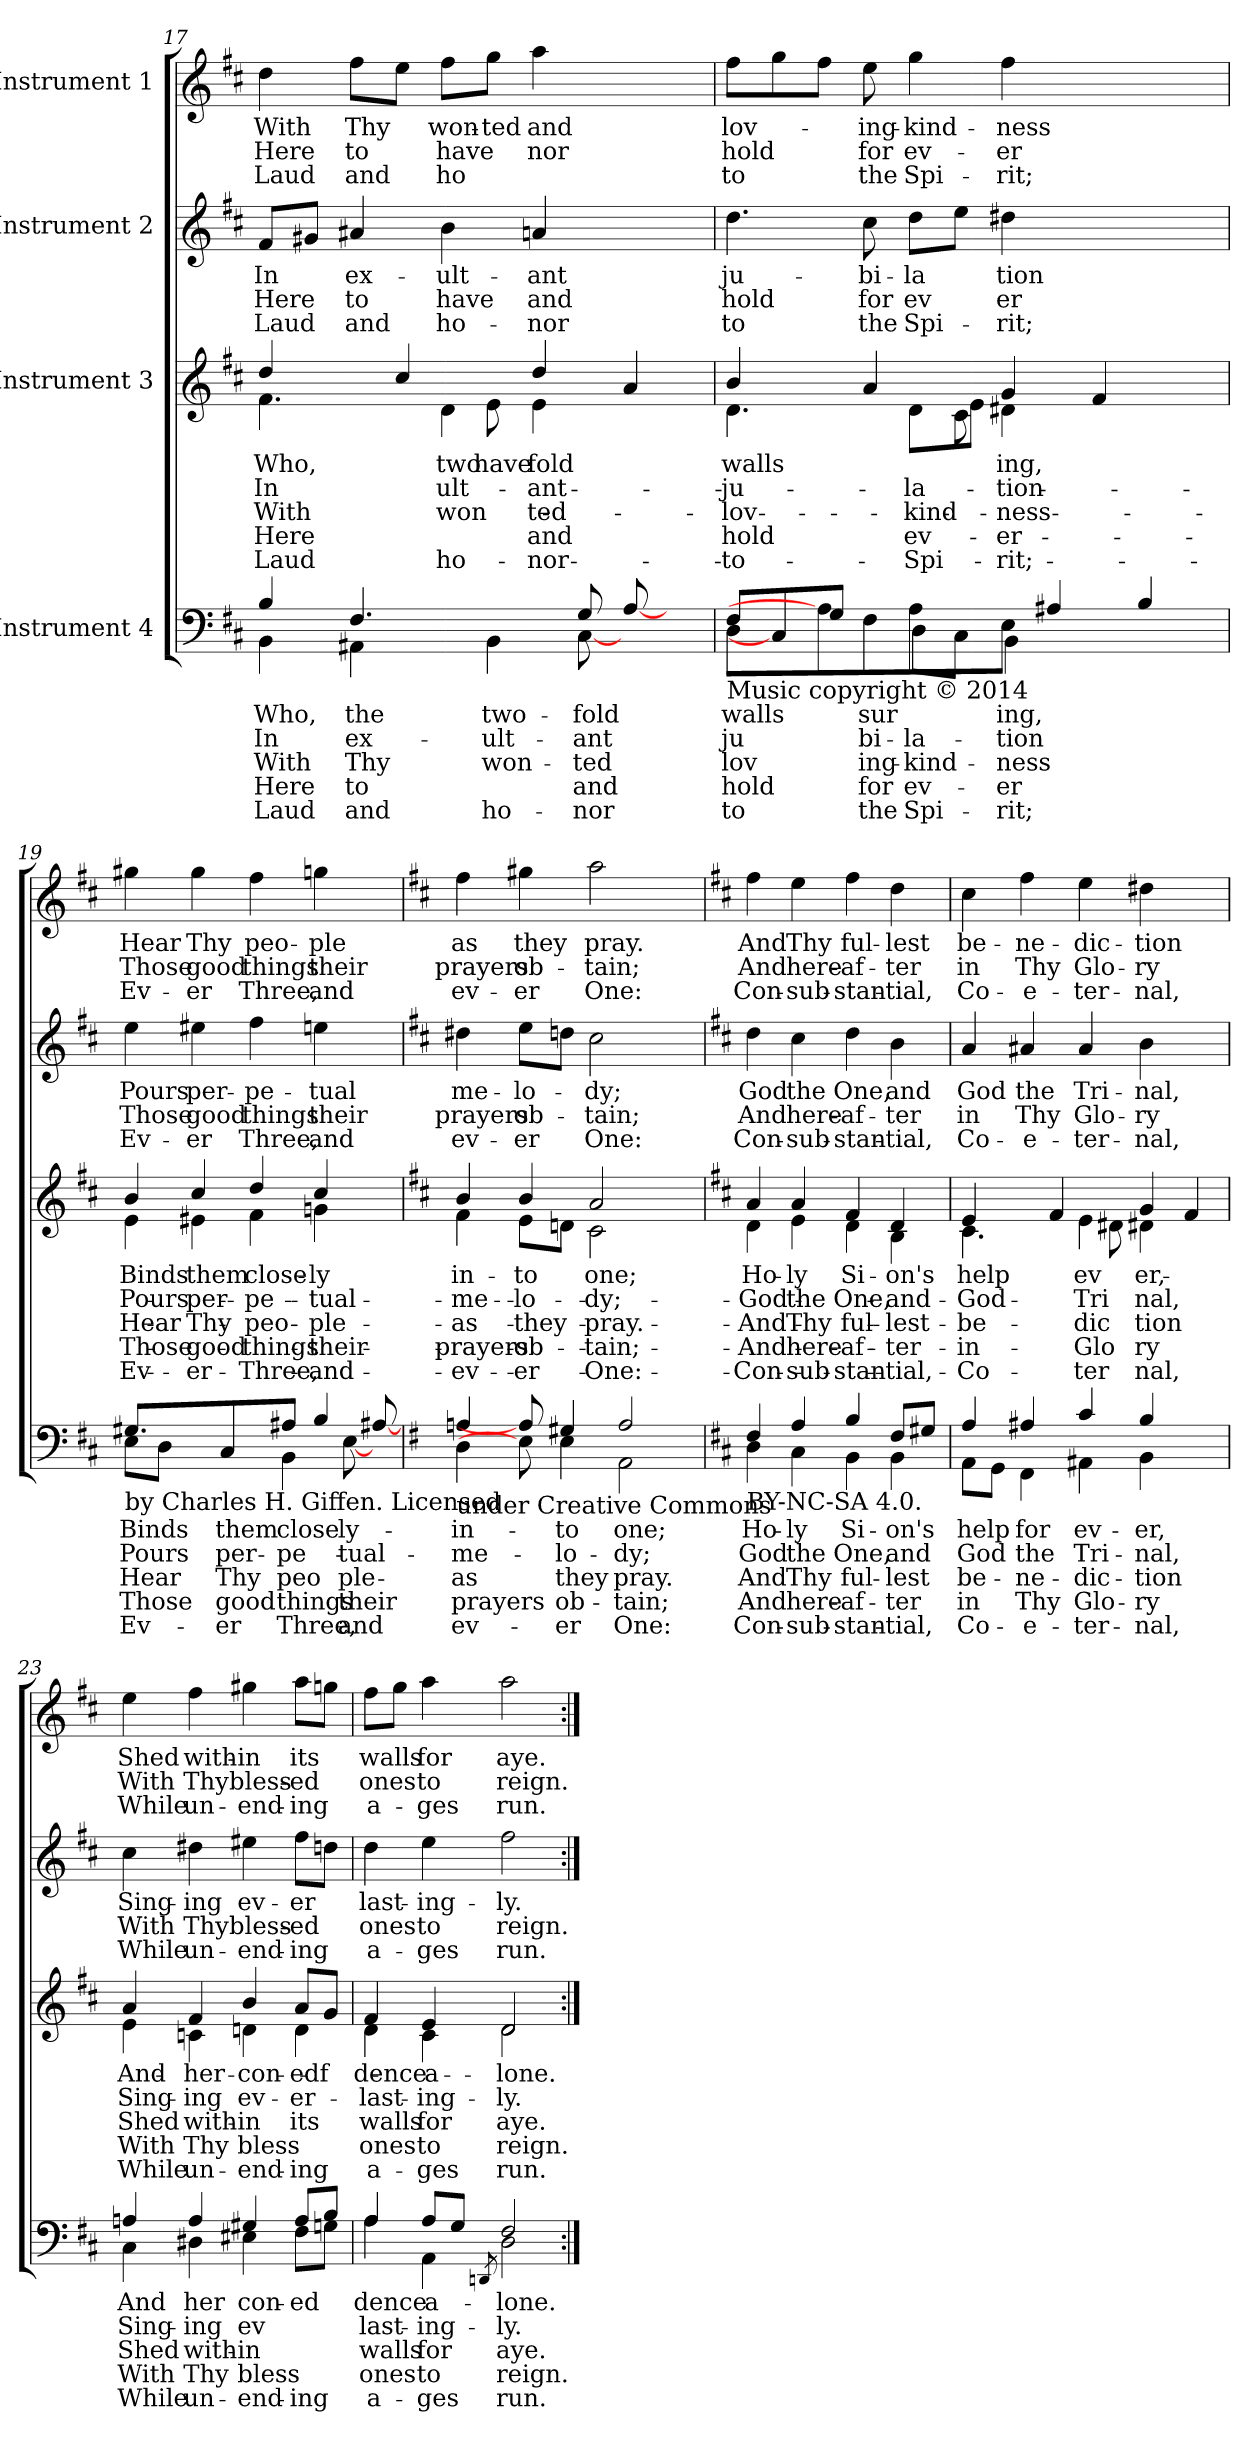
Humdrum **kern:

**kern	**text	**text	**text	**text	**text	**kern	**text	**text	**text	**text	**text	**kern	**text	**text	**text	**kern	**text	**text	**text
*part4	*part4	*part4	*part4	*part4	*part4	*part3	*part3	*part3	*part3	*part3	*part3	*part2	*part2	*part2	*part2	*part1	*part1	*part1	*part1
*staff4	*staff4	*staff4	*staff4	*staff4	*staff4	*staff3	*staff3	*staff3	*staff3	*staff3	*staff3	*staff2	*staff2	*staff2	*staff2	*staff1	*staff1	*staff1	*staff1
*I"Instrument 4	*	*	*	*	*	*I"Instrument 3	*	*	*	*	*	*I"Instrument 2	*	*	*	*I"Instrument 1	*	*	*
!!LO:LB:g=z
*clefF4	*	*	*	*	*	*clefG2	*	*	*	*	*	*clefG2	*	*	*	*clefG2	*	*	*
*k[f#c#]	*	*	*	*	*	*k[f#c#]	*	*	*	*	*	*k[f#c#]	*	*	*	*k[f#c#]	*	*	*
*D:	*	*	*	*	*	*D:	*	*	*	*	*	*D:	*	*	*	*D:	*	*	*
=17	=17	=17	=17	=17	=17	=17	=17	=17	=17	=17	=17	=17	=17	=17	=17	=17	=17	=17	=17
*^	*	*	*	*	*	*	*	*	*	*	*	*	*	*	*	*	*	*	*
!	!	!LO:LY:a:rj	!LO:LY:a:rj	!LO:LY:a:rj	!LO:LY:a:rj	!LO:LY:a:rj	!	!LO:LY:b:rj	!LO:LY:b:rj	!LO:LY:b:rj	!LO:LY:b:rj	!LO:LY:b:rj	!	!LO:LY:b:rj	!LO:LY:b:rj	!LO:LY:b:rj	!	!LO:LY:b:rj	!LO:LY:b:rj	!LO:LY:b:rj
*	*	*	*	*	*	*	*^	*	*	*	*	*	*	*	*	*	*	*	*	*
4B/	4BB\	Who,	In	With	Here	Laud	4.f#\	4dd/	Who,	In	With	Here	Laud	8f#/L	In	Here	Laud	4dd\	With	Here	Laud
!	!	!	!	!	!	!	!	!	!	!	!	!	!	!	!LO:LY:b:rj	!LO:LY:b:rj	!LO:LY:b:rj	!	!	!	!
.	.	.	.	.	.	.	.	.	.	.	.	.	.	8g#X/J	.	-	-	.	.	.	.
!	!	!LO:LY:a:rj	!LO:LY:a:rj	!LO:LY:a:rj	!LO:LY:a:rj	!LO:LY:a:rj	!	!	!	!	!	!	!	!	!LO:LY:b:rj	!LO:LY:b:rj	!LO:LY:b:rj	!	!LO:LY:b:rj	!LO:LY:b:rj	!LO:LY:b:rj
4.F#/	4AA#X\	the	ex-	-Thy	to	and	.	4ryy	.	.	.	.	.	4a#X/	ex-	-to	and	8ff#\L	Thy	to	and
!	!	!	!	!	!	!	!	!	!	!	!	!	!	!	!	!	!	!	!LO:LY:b:rj	!LO:LY:b:rj	!LO:LY:b:rj
.	.	.	.	.	.	.	4cc#/	.	.	.	.	.	.	.	.	.	.	8ee\J	.	-	-
!	!	!	!	!	!	!	!	!	!LO:LY:b:rj	!LO:LY:b:rj	!LO:LY:b:rj	!LO:LY:b:rj	!LO:LY:b:rj	!	!LO:LY:b:rj	!LO:LY:b:rj	!LO:LY:b:rj	!	!LO:LY:b:rj	!LO:LY:b:rj	!LO:LY:b:rj
.	4.ryy	.	.	.	.	.	.	4d\	-two-	-ult-	-won-	-	ho-	4b\	ult-	-have	ho-	8ff#\L	won-	-have	ho-
!	!	!LO:LY:a:rj	!LO:LY:a:rj	!LO:LY:a:rj	!LO:LY:a:rj	!LO:LY:a:rj	!	!	!LO:LY:b:rj	!LO:LY:b:rj	!LO:LY:b:rj	!LO:LY:b:rj	!LO:LY:b:rj	!	!	!	!	!	!LO:LY:b:rj	!LO:LY:b:rj	!LO:LY:b:rj
4BB\	.	two-	-ult-	-won-	-	ho-	8e\	.	have	-	--	-	-	.	.	.	.	8gg\J	-ted	.	-
!	!	!	!	!	!	!	!	!	!LO:LY:b:rj	!LO:LY:b:rj	!LO:LY:b:rj	!LO:LY:b:rj	!LO:LY:b:rj	!	!LO:LY:b:rj	!LO:LY:b:rj	!LO:LY:b:rj	!	!LO:LY:b:rj	!LO:LY:b:rj	!LO:LY:b:rj
.	.	.	.	.	.	.	4dd/	4e\	-fold	ant	ted	and	nor	4an/	-ant	and	nor	4aa\	-and	nor	-
!	!	!LO:LY:a:rj	!LO:LY:a:rj	!LO:LY:a:rj	!LO:LY:a:rj	!LO:LY:a:rj	!	!	!	!	!	!	!	!	!	!	!	!	!	!	!
!	!	!LO:LY:a:rj	!LO:LY:a:rj	!LO:LY:a:rj	!LO:LY:a:rj	!LO:LY:a:rj	!	!	!	!	!	!	!	!	!	!	!	!	!	!	!
8G/	[8C#\	fold	ant	ted	and	nor	.	.	.	.	.	.	.	.	.	.	.	.	.	.	.
[8A/	8ryy	.	.	.	.	.	4a/	4ryy	.	.	.	.	.	4ryy	.	.	.	4ryy	.	.	.
8ryy	8ryy	.	.	.	.	.	.	.	.	.	.	.	.	.	.	.	.	.	.	.	.
=18	=18	=18	=18	=18	=18	=18	=18	=18	=18	=18	=18	=18	=18	=18	=18	=18	=18	=18	=18	=18	=18
!LO:TX:b:t=Music copyright © 2014	!	!	!	!	!	!	!	!	!	!	!	!	!	!	!	!	!	!	!	!	!
!	!	!LO:LY:a:rj	!LO:LY:a:rj	!LO:LY:a:rj	!LO:LY:a:rj	!LO:LY:a:rj	!	!	!LO:LY:b:rj	!LO:LY:b:rj	!LO:LY:b:rj	!LO:LY:b:rj	!LO:LY:b:rj	!	!LO:LY:b:rj	!LO:LY:b:rj	!LO:LY:b:rj	!	!LO:LY:b:rj	!LO:LY:b:rj	!LO:LY:b:rj
4D\	8F#/L	-walls	ju-	-lov-	-hold	to	4.d\	4b/	walls	ju-	-lov-	-hold	to	4.dd\	ju-	-hold	to	8ff#\L	-lov-	-hold	to
!	!	!	!	!	!	!	!	!	!	!	!	!	!	!	!	!	!	!	!LO:LY:b:rj	!LO:LY:b:rj	!LO:LY:b:rj
.	8C#\]	.	.	.	.	.	.	.	.	.	.	.	.	.	.	.	.	8gg\	.	-	-
!	!	!LO:LY:a:rj	!LO:LY:a:rj	!LO:LY:a:rj	!LO:LY:a:rj	!LO:LY:a:rj	!	!	!	!	!	!	!	!	!	!	!	!	!LO:LY:b:rj	!LO:LY:b:rj	!LO:LY:b:rj
8A/]	8G/J	.	-	--	--	-	.	4ryy	.	.	.	.	.	.	.	.	.	8ff#\J	.	-	-
!	!	!LO:LY:a:rj	!LO:LY:a:rj	!LO:LY:a:rj	!LO:LY:a:rj	!LO:LY:a:rj	!	!	!	!	!	!	!	!	!LO:LY:b:rj	!LO:LY:b:rj	!LO:LY:b:rj	!	!LO:LY:b:rj	!LO:LY:b:rj	!LO:LY:b:rj
8F#\	8ryy	sur-	-bi-	-ing-	-for	the	4a/	.	.	.	.	.	.	8cc#\	bi-	-for	the	8ee\	ing-	-for	the
!	!	!LO:LY:a:rj	!LO:LY:a:rj	!LO:LY:a:rj	!LO:LY:a:rj	!LO:LY:a:rj	!	!	!LO:LY:b:rj	!LO:LY:b:rj	!LO:LY:b:rj	!LO:LY:b:rj	!LO:LY:b:rj	!	!LO:LY:b:rj	!LO:LY:b:rj	!LO:LY:b:rj	!	!LO:LY:b:rj	!LO:LY:b:rj	!LO:LY:b:rj
4A/	8D\L	-	-la-	-kind-	-ev-	-Spi-	.	8d\L	--	-la-	-kind-	-ev-	-Spi-	8dd\L	la-	-ev-	-Spi-	4gg\	kind-	-ev-	-Spi-
!	!	!LO:LY:a:rj	!LO:LY:a:rj	!LO:LY:a:rj	!LO:LY:a:rj	!LO:LY:a:rj	!	!	!LO:LY:b:rj	!LO:LY:b:rj	!LO:LY:b:rj	!LO:LY:b:rj	!LO:LY:b:rj	!	!	!	!	!	!	!	!
!	!	!	!	!	!	!	!	!	!LO:LY:b:rj	!LO:LY:b:rj	!LO:LY:b:rj	!LO:LY:b:rj	!LO:LY:b:rj	!	!LO:LY:b:rj	!LO:LY:b:rj	!LO:LY:b:rj	!	!	!	!
.	8C#\J	--	-	.	.	.	8c#\	8e\J	--	-	.	.	.	8ee\J	--	-	.	.	.	.	.
!	!	!LO:LY:a:rj	!LO:LY:a:rj	!LO:LY:a:rj	!LO:LY:a:rj	!LO:LY:a:rj	!	!	!	!	!	!	!	!	!	!	!	!	!	!	!
!	!	!LO:LY:a:rj	!LO:LY:a:rj	!LO:LY:a:rj	!LO:LY:a:rj	!LO:LY:a:rj	!	!	!LO:LY:b:rj	!LO:LY:b:rj	!LO:LY:b:rj	!LO:LY:b:rj	!LO:LY:b:rj	!	!LO:LY:b:rj	!LO:LY:b:rj	!LO:LY:b:rj	!	!LO:LY:b:rj	!LO:LY:b:rj	!LO:LY:b:rj
8E\J	4BB\	ing,	tion	ness	er	rit;	4g/	4d#X\	ing,	tion	ness	er	rit;	4dd#X\	tion	er	rit;	4ff#\	-ness	er	rit;
4A#X/	.	.	.	.	.	.	.	.	.	.	.	.	.	.	.	.	.	.	.	.	.
.	4.ryy	.	.	.	.	.	4f#/	8ryy	.	.	.	.	.	4.ryy	.	.	.	4.ryy	.	.	.
4B/	.	.	.	.	.	.	.	4ryy	.	.	.	.	.	.	.	.	.	.	.	.	.
.	.	.	.	.	.	.	8ryy	.	.	.	.	.	.	.	.	.	.	.	.	.	.
=19	=19	=19	=19	=19	=19	=19	=19	=19	=19	=19	=19	=19	=19	=19	=19	=19	=19	=19	=19	=19	=19
!LO:TX:b:t=by Charles H. Giffen. Licensed	!	!	!	!	!	!	!	!	!	!	!	!	!	!	!	!	!	!	!	!	!
!	!	!LO:LY:a:rj	!LO:LY:a:rj	!LO:LY:a:rj	!LO:LY:a:rj	!LO:LY:a:rj	!	!	!LO:LY:b:rj	!LO:LY:b:rj	!LO:LY:b:rj	!LO:LY:b:rj	!LO:LY:b:rj	!	!LO:LY:b:rj	!LO:LY:b:rj	!LO:LY:b:rj	!	!LO:LY:b:rj	!LO:LY:b:rj	!LO:LY:b:rj
4.G#X/	8E\L	Binds	Pours	Hear	Those	Ev-	4b/	4e\	Binds	Pours	Hear	Those	Ev-	4ee\	Pours	Those	Ev-	4gg#X\	Hear	Those	Ev-
!	!	!LO:LY:a:rj	!LO:LY:a:rj	!LO:LY:a:rj	!LO:LY:a:rj	!LO:LY:a:rj	!	!	!	!	!	!	!	!	!	!	!	!	!	!	!
.	8D\J	--	-	-	-	.	.	.	.	.	.	.	.	.	.	.	.	.	.	.	.
!	!	!	!	!	!	!	!	!	!LO:LY:b:rj	!LO:LY:b:rj	!LO:LY:b:rj	!LO:LY:b:rj	!LO:LY:b:rj	!	!LO:LY:b:rj	!LO:LY:b:rj	!LO:LY:b:rj	!	!LO:LY:b:rj	!LO:LY:b:rj	!LO:LY:b:rj
.	4.ryy	.	.	.	.	.	4cc#/	4e#X\	-them	per-	-Thy	good	er	4ee#X\	-per-	-good	er	4gg#\	-Thy	good	er
!	!	!LO:LY:a:rj	!LO:LY:a:rj	!LO:LY:a:rj	!LO:LY:a:rj	!LO:LY:a:rj	!	!	!	!	!	!	!	!	!	!	!	!	!	!	!
4C#\	.	them	per-	-Thy	good	er	.	.	.	.	.	.	.	.	.	.	.	.	.	.	.
!	!	!	!	!	!	!	!	!	!LO:LY:b:rj	!LO:LY:b:rj	!LO:LY:b:rj	!LO:LY:b:rj	!LO:LY:b:rj	!	!LO:LY:b:rj	!LO:LY:b:rj	!LO:LY:b:rj	!	!LO:LY:b:rj	!LO:LY:b:rj	!LO:LY:b:rj
.	.	.	.	.	.	.	4dd/	4f#\	close-	-pe-	-peo-	-things	Three,	4ff#\	pe-	-things	Three,	4ff#\	peo-	-things	Three,
!	!	!LO:LY:a:rj	!LO:LY:a:rj	!LO:LY:a:rj	!LO:LY:a:rj	!LO:LY:a:rj	!	!	!	!	!	!	!	!	!	!	!	!	!	!	!
!	!	!LO:LY:a:rj	!LO:LY:a:rj	!LO:LY:a:rj	!LO:LY:a:rj	!LO:LY:a:rj	!	!	!	!	!	!	!	!	!	!	!	!	!	!	!
8A#X/J	4BB\	close-	-pe-	-peo-	-things	Three,	.	.	.	.	.	.	.	.	.	.	.	.	.	.	.
!	!	!	!	!	!	!	!	!	!LO:LY:b:rj	!LO:LY:b:rj	!LO:LY:b:rj	!LO:LY:b:rj	!LO:LY:b:rj	!	!LO:LY:b:rj	!LO:LY:b:rj	!LO:LY:b:rj	!	!LO:LY:b:rj	!LO:LY:b:rj	!LO:LY:b:rj
4B/	.	.	.	.	.	.	4cc#/	4gn\	ly	tual	ple	their	and	4een\	tual	their	and	4ggn\	ple	their	and
!	!	!LO:LY:a:rj	!LO:LY:a:rj	!LO:LY:a:rj	!LO:LY:a:rj	!LO:LY:a:rj	!	!	!	!	!	!	!	!	!	!	!	!	!	!	!
.	[8E\	ly	tual	ple	their	and	.	.	.	.	.	.	.	.	.	.	.	.	.	.	.
[8A#X/	8ryy	.	.	.	.	.	8ryy	8ryy	.	.	.	.	.	8ryy	.	.	.	8ryy	.	.	.
=20	=20	=20	=20	=20	=20	=20	=20	=20	=20	=20	=20	=20	=20	=20	=20	=20	=20	=20	=20	=20	=20
*k[f#]	*	*	*	*	*	*	*	*	*	*	*	*	*	*	*	*	*	*	*	*	*
*G:	*	*	*	*	*	*	*	*	*	*	*	*	*	*	*	*	*	*	*	*	*
!LO:TX:b:t=under Creative Commons	!	!	!	!	!	!	!	!	!	!	!	!	!	!	!	!	!	!	!	!	!
!	!	!LO:LY:a:rj	!LO:LY:a:rj	!LO:LY:a:rj	!LO:LY:a:rj	!LO:LY:a:rj	!	!	!LO:LY:b:rj	!LO:LY:b:rj	!LO:LY:b:rj	!LO:LY:b:rj	!LO:LY:b:rj	!	!LO:LY:b:rj	!LO:LY:b:rj	!LO:LY:b:rj	!	!LO:LY:b:rj	!LO:LY:b:rj	!LO:LY:b:rj
4An/	4D\	in-	-me-	-as	prayers	ev-	4b/	4f#\	in-	-me-	-as	prayers	ev-	4dd#X\	me-	-prayers	ev-	4ff#\	as	prayers	ev-
!	!	!	!	!	!	!	!	!	!LO:LY:b:rj	!LO:LY:b:rj	!LO:LY:b:rj	!LO:LY:b:rj	!LO:LY:b:rj	!	!LO:LY:b:rj	!LO:LY:b:rj	!LO:LY:b:rj	!	!LO:LY:b:rj	!LO:LY:b:rj	!LO:LY:b:rj
8A#/]	8E\]	.	.	.	.	.	4b/	8e\L	-to	lo-	-they	ob-	-er	8ee\L	-lo-	-ob-	-er	4gg#X\	-they	ob-	-er
!	!	!LO:LY:a:rj	!LO:LY:a:rj	!LO:LY:a:rj	!LO:LY:a:rj	!LO:LY:a:rj	!	!	!LO:LY:b:rj	!LO:LY:b:rj	!LO:LY:b:rj	!LO:LY:b:rj	!LO:LY:b:rj	!	!LO:LY:b:rj	!LO:LY:b:rj	!LO:LY:b:rj	!	!	!	!
4G#X/	4E\	-to	lo-	-they	ob-	-er	.	8dn\J	.	.	.	.	.	8ddn\J	.	.	.	.	.	.	.
!	!	!	!	!	!	!	!	!	!LO:LY:b:rj	!LO:LY:b:rj	!LO:LY:b:rj	!LO:LY:b:rj	!LO:LY:b:rj	!	!LO:LY:b:rj	!LO:LY:b:rj	!LO:LY:b:rj	!	!LO:LY:b:rj	!LO:LY:b:rj	!LO:LY:b:rj
.	.	.	.	.	.	.	2a/	2c#\	one;	dy;	pray.	tain;	One:	2cc#\	dy;	tain;	One:	2aa\	pray.	tain;	One:
!	!	!LO:LY:a:rj	!LO:LY:a:rj	!LO:LY:a:rj	!LO:LY:a:rj	!LO:LY:a:rj	!	!	!	!	!	!	!	!	!	!	!	!	!	!	!
2A/	2AA\	one;	dy;	pray.	tain;	One:	.	.	.	.	.	.	.	.	.	.	.	.	.	.	.
.	.	.	.	.	.	.	8ryy	8ryy	.	.	.	.	.	8ryy	.	.	.	8ryy	.	.	.
!!LO:PB:g=z
=21	=21	=21	=21	=21	=21	=21	=21	=21	=21	=21	=21	=21	=21	=21	=21	=21	=21	=21	=21	=21	=21
*k[f#c#]	*	*	*	*	*	*	*	*	*	*	*	*	*	*	*	*	*	*	*	*	*
*D:	*	*	*	*	*	*	*	*	*	*	*	*	*	*	*	*	*	*	*	*	*
!LO:TX:b:t=BY-NC-SA 4.0.	!	!	!	!	!	!	!	!	!	!	!	!	!	!	!	!	!	!	!	!	!
!	!	!LO:LY:a:rj	!LO:LY:a:rj	!LO:LY:a:rj	!LO:LY:a:rj	!LO:LY:a:rj	!	!	!LO:LY:b:rj	!LO:LY:b:rj	!LO:LY:b:rj	!LO:LY:b:rj	!LO:LY:b:rj	!	!LO:LY:b:rj	!LO:LY:b:rj	!LO:LY:b:rj	!	!LO:LY:b:rj	!LO:LY:b:rj	!LO:LY:b:rj
4F#/	4D\	Ho-	-God	And	And	Con-	4a/	4d\	Ho-	-God	And	And	Con-	4dd\	God	And	Con-	4ff#\	And	And	Con-
!	!	!LO:LY:a:rj	!LO:LY:a:rj	!LO:LY:a:rj	!LO:LY:a:rj	!LO:LY:a:rj	!	!	!LO:LY:b:rj	!LO:LY:b:rj	!LO:LY:b:rj	!LO:LY:b:rj	!LO:LY:b:rj	!	!LO:LY:b:rj	!LO:LY:b:rj	!LO:LY:b:rj	!	!LO:LY:b:rj	!LO:LY:b:rj	!LO:LY:b:rj
4A/	4C#\	-ly	the	Thy	here-	-sub-	4a/	4e\	-ly	the	Thy	here-	-sub-	4cc#\	-the	here-	-sub-	4ee\	-Thy	here-	-sub-
!	!	!LO:LY:a:rj	!LO:LY:a:rj	!LO:LY:a:rj	!LO:LY:a:rj	!LO:LY:a:rj	!	!	!LO:LY:b:rj	!LO:LY:b:rj	!LO:LY:b:rj	!LO:LY:b:rj	!LO:LY:b:rj	!	!LO:LY:b:rj	!LO:LY:b:rj	!LO:LY:b:rj	!	!LO:LY:b:rj	!LO:LY:b:rj	!LO:LY:b:rj
4B/	4BB\	-Si-	-One,	ful-	-af-	-stan-	4f#/	4d\	-Si-	-One,	ful-	-af-	-stan-	4dd\	-One,	af-	-stan-	4ff#\	-ful-	-af-	-stan-
!	!	!LO:LY:a:rj	!LO:LY:a:rj	!LO:LY:a:rj	!LO:LY:a:rj	!LO:LY:a:rj	!	!	!LO:LY:b:rj	!LO:LY:b:rj	!LO:LY:b:rj	!LO:LY:b:rj	!LO:LY:b:rj	!	!LO:LY:b:rj	!LO:LY:b:rj	!LO:LY:b:rj	!	!LO:LY:b:rj	!LO:LY:b:rj	!LO:LY:b:rj
4BB\	8F#/L	-on's	and	lest	ter	tial,	4d/	4B\	-on's	and	lest	ter	tial,	4b\	-and	ter	tial,	4dd\	-lest	ter	tial,
!	!	!LO:LY:a:rj	!LO:LY:a:rj	!LO:LY:a:rj	!LO:LY:a:rj	!LO:LY:a:rj	!	!	!	!	!	!	!	!	!	!	!	!	!	!	!
.	8G#X/J	.	.	.	.	.	.	.	.	.	.	.	.	.	.	.	.	.	.	.	.
=22	=22	=22	=22	=22	=22	=22	=22	=22	=22	=22	=22	=22	=22	=22	=22	=22	=22	=22	=22	=22	=22
!	!	!LO:LY:a:rj	!LO:LY:a:rj	!LO:LY:a:rj	!LO:LY:a:rj	!LO:LY:a:rj	!	!	!LO:LY:b:rj	!LO:LY:b:rj	!LO:LY:b:rj	!LO:LY:b:rj	!LO:LY:b:rj	!	!LO:LY:b:rj	!LO:LY:b:rj	!LO:LY:b:rj	!	!LO:LY:b:rj	!LO:LY:b:rj	!LO:LY:b:rj
4A/	8AA\L	help	God	be-	-in	Co-	4.c#\	4e/	help	God	be-	-in	Co-	4a/	God	in	Co-	4cc#\	be-	-in	Co-
!	!	!LO:LY:a:rj	!LO:LY:a:rj	!LO:LY:a:rj	!LO:LY:a:rj	!LO:LY:a:rj	!	!	!	!	!	!	!	!	!	!	!	!	!	!	!
.	8GG\J	--	-	.	-	-	.	.	.	.	.	.	.	.	.	.	.	.	.	.	.
!	!	!LO:LY:a:rj	!LO:LY:a:rj	!LO:LY:a:rj	!LO:LY:a:rj	!LO:LY:a:rj	!	!	!	!	!	!	!	!	!LO:LY:b:rj	!LO:LY:b:rj	!LO:LY:b:rj	!	!LO:LY:b:rj	!LO:LY:b:rj	!LO:LY:b:rj
4A#X/	4FF#\	for	the	ne-	-Thy	e-	.	4ryy	.	.	.	.	.	4a#X/	-the	Thy	e-	4ff#\	-ne-	-Thy	e-
.	.	.	.	.	.	.	4f#/	.	.	.	.	.	.	.	.	.	.	.	.	.	.
!	!	!LO:LY:a:rj	!LO:LY:a:rj	!LO:LY:a:rj	!LO:LY:a:rj	!LO:LY:a:rj	!	!	!LO:LY:b:rj	!LO:LY:b:rj	!LO:LY:b:rj	!LO:LY:b:rj	!LO:LY:b:rj	!	!LO:LY:b:rj	!LO:LY:b:rj	!LO:LY:b:rj	!	!LO:LY:b:rj	!LO:LY:b:rj	!LO:LY:b:rj
4c#/	4AA#X\	-ev-	-Tri-	-dic-	-Glo-	-ter-	.	4e\	-ev-	-Tri-	-dic-	-Glo-	-ter-	4a#/	-Tri-	-Glo-	-ter-	4ee\	-dic-	-Glo-	-ter-
!	!	!	!	!	!	!	!	!	!LO:LY:b:rj	!LO:LY:b:rj	!LO:LY:b:rj	!LO:LY:b:rj	!LO:LY:b:rj	!	!	!	!	!	!	!	!
.	.	.	.	.	.	.	8d#X\	.	--	--	--	--	--	.	.	.	.	.	.	.	.
!	!	!LO:LY:a:rj	!LO:LY:a:rj	!LO:LY:a:rj	!LO:LY:a:rj	!LO:LY:a:rj	!	!	!LO:LY:b:rj	!LO:LY:b:rj	!LO:LY:b:rj	!LO:LY:b:rj	!LO:LY:b:rj	!	!LO:LY:b:rj	!LO:LY:b:rj	!LO:LY:b:rj	!	!LO:LY:b:rj	!LO:LY:b:rj	!LO:LY:b:rj
4B/	4BB\	-er,	nal,	tion	ry	nal,	4g/	4d#X\	-er,	nal,	tion	ry	nal,	4b\	-nal,	ry	nal,	4dd#X\	-tion	ry	nal,
4ryy	4ryy	.	.	.	.	.	4f#/	4ryy	.	.	.	.	.	4ryy	.	.	.	4ryy	.	.	.
=23	=23	=23	=23	=23	=23	=23	=23	=23	=23	=23	=23	=23	=23	=23	=23	=23	=23	=23	=23	=23	=23
!	!	!LO:LY:a:rj	!LO:LY:a:rj	!LO:LY:a:rj	!LO:LY:a:rj	!LO:LY:a:rj	!	!	!LO:LY:b:rj	!LO:LY:b:rj	!LO:LY:b:rj	!LO:LY:b:rj	!LO:LY:b:rj	!	!LO:LY:b:rj	!LO:LY:b:rj	!LO:LY:b:rj	!	!LO:LY:b:rj	!LO:LY:b:rj	!LO:LY:b:rj
4An/	4C#\	And	Sing-	-Shed	With	While	4a/	4e\	And	Sing-	-Shed	With	While	4cc#\	Sing-	-With	While	4ee\	Shed	With	While
!	!	!LO:LY:a:rj	!LO:LY:a:rj	!LO:LY:a:rj	!LO:LY:a:rj	!LO:LY:a:rj	!	!	!LO:LY:b:rj	!LO:LY:b:rj	!LO:LY:b:rj	!LO:LY:b:rj	!LO:LY:b:rj	!	!LO:LY:b:rj	!LO:LY:b:rj	!LO:LY:b:rj	!	!LO:LY:b:rj	!LO:LY:b:rj	!LO:LY:b:rj
4A/	4D#X\	her	ing	with-	-Thy	un-	4f#/	4cn\	her	ing	with-	-Thy	un-	4dd#X\	ing	Thy	un-	4ff#\	with-	-Thy	un-
!	!	!LO:LY:a:rj	!LO:LY:a:rj	!LO:LY:a:rj	!LO:LY:a:rj	!LO:LY:a:rj	!	!	!LO:LY:b:rj	!LO:LY:b:rj	!LO:LY:b:rj	!LO:LY:b:rj	!LO:LY:b:rj	!	!LO:LY:b:rj	!LO:LY:b:rj	!LO:LY:b:rj	!	!LO:LY:b:rj	!LO:LY:b:rj	!LO:LY:b:rj
4G#X/	4E#X\	-con-	-ev-	-in	bless-	-end-	4b/	4dn\	-con-	-ev-	-in	bless-	-end-	4ee#X\	-ev-	-bless-	-end-	4gg#X\	-in	bless-	-end-
!	!	!LO:LY:a:rj	!LO:LY:a:rj	!LO:LY:a:rj	!LO:LY:a:rj	!LO:LY:a:rj	!	!	!LO:LY:b:rj	!LO:LY:b:rj	!LO:LY:b:rj	!LO:LY:b:rj	!LO:LY:b:rj	!	!LO:LY:b:rj	!LO:LY:b:rj	!LO:LY:b:rj	!	!LO:LY:b:rj	!LO:LY:b:rj	!LO:LY:b:rj
8A/L	8F#\L	-ed	-	-	-	-ing	4d\	8a/L	-edf	er-	-its	-	-ing	8ff#\L	-er-	-ed	ing	8aa\L	-its	ed	ing
!	!	!LO:LY:a:rj	!LO:LY:a:rj	!LO:LY:a:rj	!LO:LY:a:rj	!LO:LY:a:rj	!	!	!LO:LY:b:rj	!LO:LY:b:rj	!LO:LY:b:rj	!LO:LY:b:rj	!LO:LY:b:rj	!	!LO:LY:b:rj	!LO:LY:b:rj	!LO:LY:b:rj	!	!LO:LY:b:rj	!LO:LY:b:rj	!LO:LY:b:rj
8B/J	8Gn\J	.	-	-	-	-	.	8g/J	.	-	-	-	-	8ddn\J	-	-	.	8ggn\J	.	.	.
=24	=24	=24	=24	=24	=24	=24	=24	=24	=24	=24	=24	=24	=24	=24	=24	=24	=24	=24	=24	=24	=24
!	!	!LO:LY:a:rj	!LO:LY:a:rj	!LO:LY:a:rj	!LO:LY:a:rj	!LO:LY:a:rj	!	!	!LO:LY:b:rj	!LO:LY:b:rj	!LO:LY:b:rj	!LO:LY:b:rj	!LO:LY:b:rj	!	!LO:LY:b:rj	!LO:LY:b:rj	!LO:LY:b:rj	!	!LO:LY:b:rj	!LO:LY:b:rj	!LO:LY:b:rj
4A/	4A\	dence	last-	-walls	ones	a-	4f#/	4d\	dence	last-	-walls	ones	a-	4dd\	last-	-ones	a-	8ff#\L	walls	ones	a-
!	!	!	!	!	!	!	!	!	!	!	!	!	!	!	!	!	!	!	!LO:LY:b:rj	!LO:LY:b:rj	!LO:LY:b:rj
.	.	.	.	.	.	.	.	.	.	.	.	.	.	.	.	.	.	8gg\J	--	-	.
!	!	!LO:LY:a:rj	!LO:LY:a:rj	!LO:LY:a:rj	!LO:LY:a:rj	!LO:LY:a:rj	!	!	!LO:LY:b:rj	!LO:LY:b:rj	!LO:LY:b:rj	!LO:LY:b:rj	!LO:LY:b:rj	!	!LO:LY:b:rj	!LO:LY:b:rj	!LO:LY:b:rj	!	!LO:LY:b:rj	!LO:LY:b:rj	!LO:LY:b:rj
4AA\	8A/L	-a-	-ing-	-for	to	ges	4e/	4c#\	-a-	-ing-	-for	to	ges	4ee\	-ing-	-to	ges	4aa\	for	to	ges
!	!	!LO:LY:a:rj	!LO:LY:a:rj	!LO:LY:a:rj	!LO:LY:a:rj	!LO:LY:a:rj	!	!	!	!	!	!	!	!	!	!	!	!	!	!	!
.	8G/J	.	.	.	.	.	.	.	.	.	.	.	.	.	.	.	.	.	.	.	.
8qDDn/	.	.	.	.	.	.	.	.	.	.	.	.	.	.	.	.	.	.	.	.	.
!	!	!LO:LY:a:rj	!LO:LY:a:rj	!LO:LY:a:rj	!LO:LY:a:rj	!LO:LY:a:rj	!	!	!LO:LY:b:rj	!LO:LY:b:rj	!LO:LY:b:rj	!LO:LY:b:rj	!LO:LY:b:rj	!	!LO:LY:b:rj	!LO:LY:b:rj	!LO:LY:b:rj	!	!LO:LY:b:rj	!LO:LY:b:rj	!LO:LY:b:rj
2F#/	2D\	lone.	ly.	aye.	reign.	run.	2d/	2d\	lone.	ly.	aye.	reign.	run.	2ff#\	ly.	reign.	run.	2aa\	aye.	reign.	run.
*v	*v	*	*	*	*	*	*	*	*	*	*	*	*	*	*	*	*	*	*	*	*
*	*	*	*	*	*	*v	*v	*	*	*	*	*	*	*	*	*	*	*	*	*
=:|!	=:|!	=:|!	=:|!	=:|!	=:|!	=:|!	=:|!	=:|!	=:|!	=:|!	=:|!	=:|!	=:|!	=:|!	=:|!	=:|!	=:|!	=:|!	=:|!
*-	*-	*-	*-	*-	*-	*-	*-	*-	*-	*-	*-	*-	*-	*-	*-	*-	*-	*-	*-
